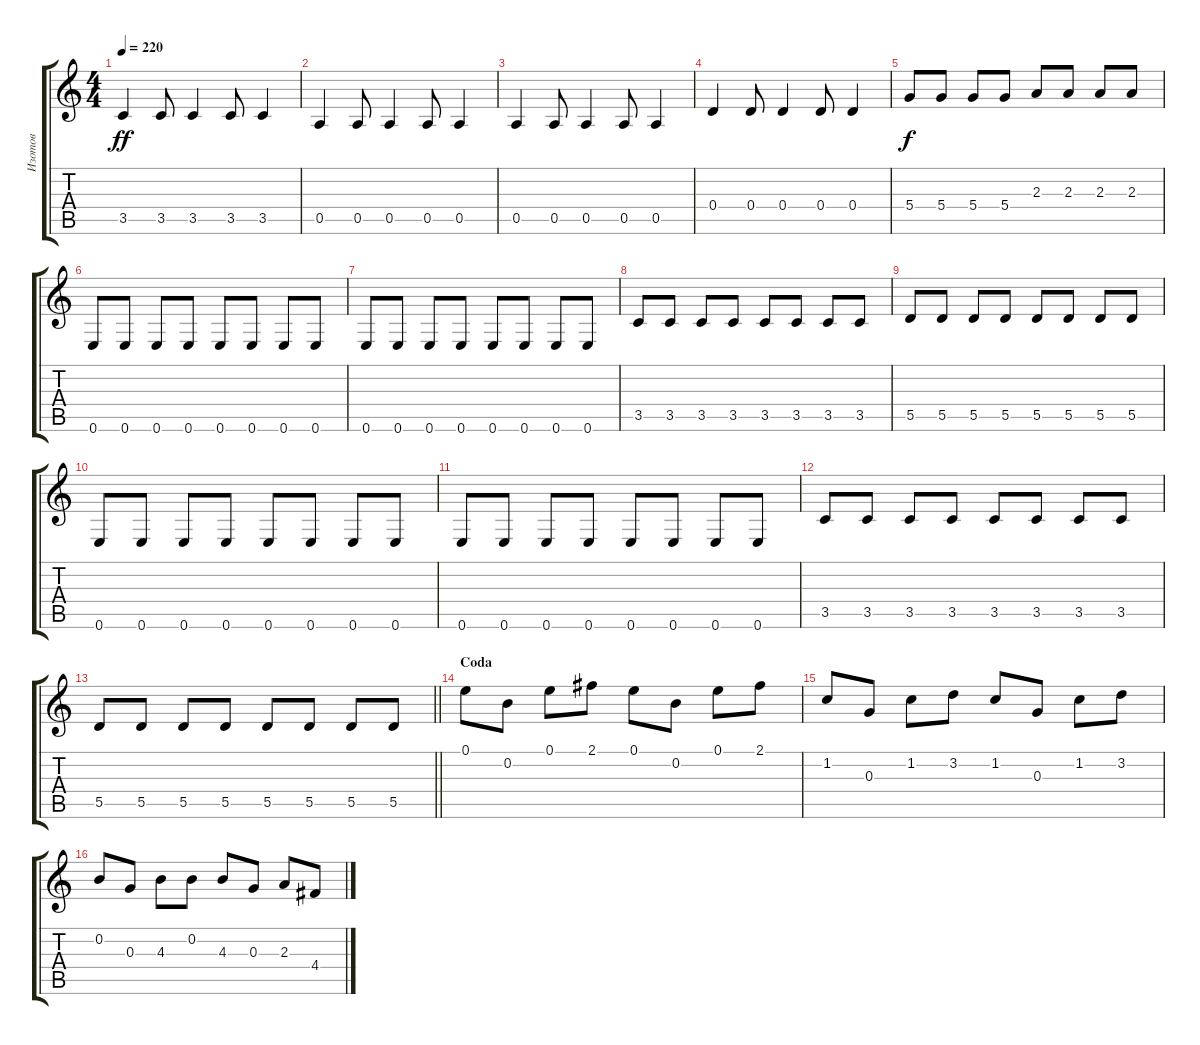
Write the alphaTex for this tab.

\track ("Изотов" "Изотов") {instrument electricbasspick}
\staff {score tabs}
\tuning (E4 B3 G3 D3 A2 E2) {hide}
\ts (4 4)
\tempo 220
\clef g2
\ks c
3.5.4{dy ff} 3.5.8 3.5.4 3.5.8 3.5.4 |
0.5.4 0.5.8 0.5.4 0.5.8 0.5.4 |
0.5.4 0.5.8 0.5.4 0.5.8 0.5.4 |
0.4.4 0.4.8 0.4.4 0.4.8 0.4.4 |
5.4.8{dy f} 5.4.8 5.4.8 5.4.8 2.3.8 2.3.8 2.3.8 2.3.8 |
0.6.8{volume 13} 0.6.8 0.6.8 0.6.8 0.6.8 0.6.8 0.6.8 0.6.8 |
0.6.8 0.6.8 0.6.8 0.6.8 0.6.8 0.6.8 0.6.8 0.6.8 |
3.5.8 3.5.8 3.5.8 3.5.8 3.5.8 3.5.8 3.5.8 3.5.8 |
5.5.8 5.5.8 5.5.8 5.5.8 5.5.8 5.5.8 5.5.8 5.5.8 |
0.6.8{volume 13} 0.6.8 0.6.8 0.6.8 0.6.8 0.6.8 0.6.8 0.6.8 |
0.6.8 0.6.8 0.6.8 0.6.8 0.6.8 0.6.8 0.6.8 0.6.8 |
3.5.8 3.5.8 3.5.8 3.5.8 3.5.8 3.5.8 3.5.8 3.5.8 |
\barLineRight lightlight
5.5.8 5.5.8 5.5.8 5.5.8 5.5.8 5.5.8 5.5.8 5.5.8 |
\section ("" "Coda")
0.1.8 0.2.8 0.1.8 2.1.8 0.1.8 0.2.8 0.1.8 2.1.8 |
1.2.8 0.3.8 1.2.8 3.2.8 1.2.8 0.3.8 1.2.8 3.2.8 |
0.2.8 0.3.8 4.3.8 0.2.8 4.3.8 0.3.8 2.3.8 4.4.8
